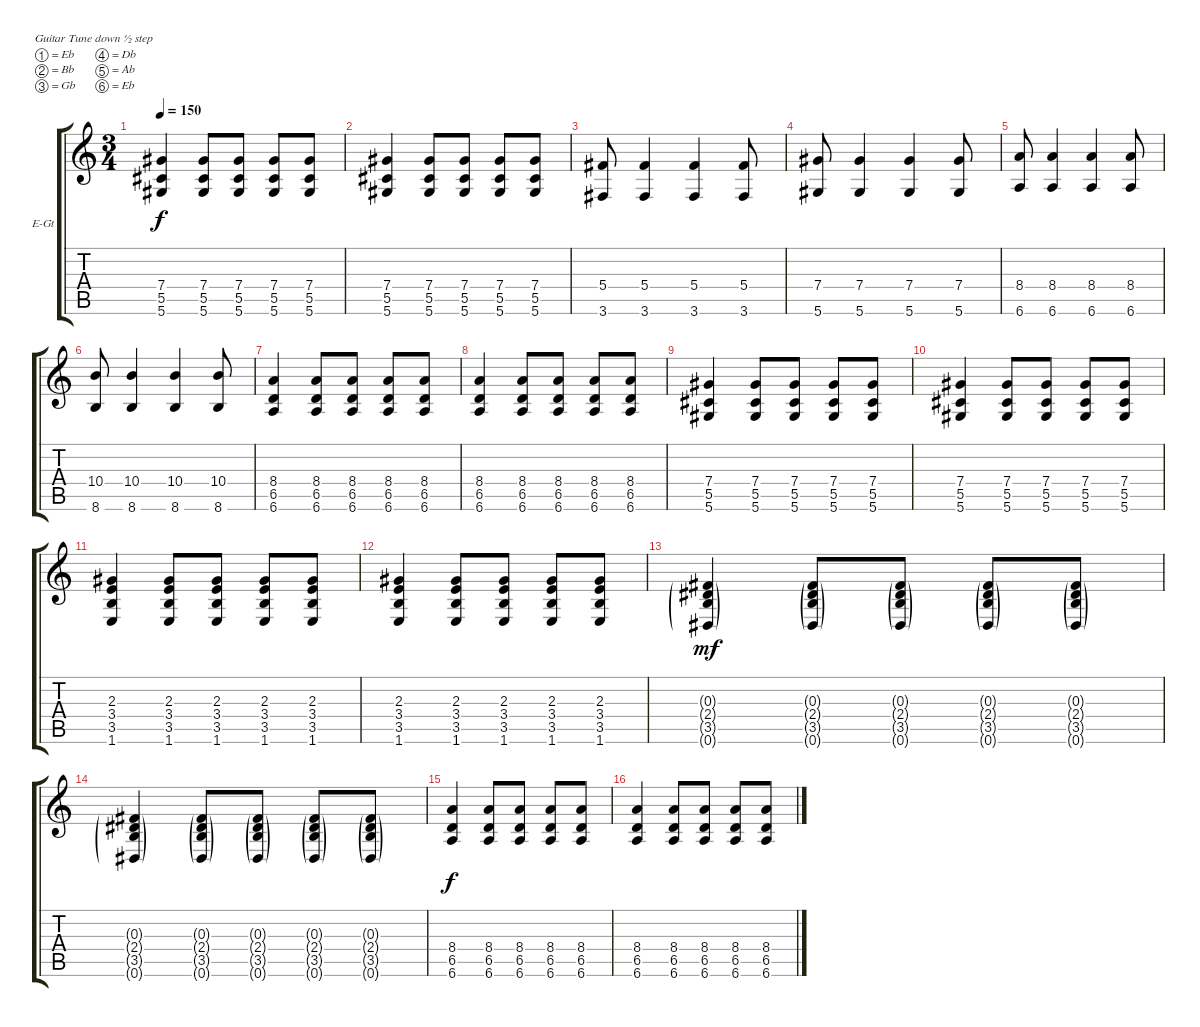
\defaultSystemsLayout 4
\bracketExtendMode groupsimilarinstruments
\firstSystemTrackNameOrientation horizontal
\otherSystemsTrackNameOrientation horizontal
\track ("Mark distorition" "E-Gt") {instrument distortionguitar}
\staff {score tabs}
\tuning (Eb4 Bb3 Gb3 Db3 Ab2 Eb2)
\ts (3 4)
\tempo 150
\clef g2
\ks c
(5.6 5.5 7.4).4{dy f} (5.6 5.5 7.4).8 (5.6 5.5 7.4).8 (5.6 5.5 7.4).8 (5.6 5.5 7.4).8 |
(5.6 5.5 7.4).4 (5.6 5.5 7.4).8 (5.6 5.5 7.4).8 (5.6 5.5 7.4).8 (5.6 5.5 7.4).8 |
(3.6 5.4).8 (3.6 5.4).4 (3.6 5.4).4 (3.6 5.4).8 |
(5.6 7.4).8 (5.6 7.4).4 (5.6 7.4).4 (5.6 7.4).8 |
(6.6 8.4).8 (6.6 8.4).4 (6.6 8.4).4 (6.6 8.4).8 |
(8.6 10.4).8 (8.6 10.4).4 (8.6 10.4).4 (8.6 10.4).8 |
(6.6 6.5 8.4).4 (6.6 6.5 8.4).8 (6.6 6.5 8.4).8 (6.6 6.5 8.4).8 (6.6 6.5 8.4).8 |
(6.6 6.5 8.4).4 (6.6 6.5 8.4).8 (6.6 6.5 8.4).8 (6.6 6.5 8.4).8 (6.6 6.5 8.4).8 |
(5.6 5.5 7.4).4 (5.6 5.5 7.4).8 (5.6 5.5 7.4).8 (5.6 5.5 7.4).8 (5.6 5.5 7.4).8 |
(5.6 5.5 7.4).4 (5.6 5.5 7.4).8 (5.6 5.5 7.4).8 (5.6 5.5 7.4).8 (5.6 5.5 7.4).8 |
(1.6 3.5 3.4 2.3).4 (1.6 3.5 3.4 2.3).8 (1.6 3.5 3.4 2.3).8 (1.6 3.5 3.4 2.3).8 (1.6 3.5 3.4 2.3).8 |
(1.6 3.5 3.4 2.3).4 (1.6 3.5 3.4 2.3).8 (1.6 3.5 3.4 2.3).8 (1.6 3.5 3.4 2.3).8 (1.6 3.5 3.4 2.3).8 |
(0.6{g} 3.5{g} 2.4{g} 0.3{g}).4{dy mf} (0.6{g} 3.5{g} 2.4{g} 0.3{g}).8 (0.6{g} 3.5{g} 2.4{g} 0.3{g}).8 (0.6{g} 3.5{g} 2.4{g} 0.3{g}).8 (0.6{g} 3.5{g} 2.4{g} 0.3{g}).8 |
(0.6{g} 3.5{g} 2.4{g} 0.3{g}).4 (0.6{g} 3.5{g} 2.4{g} 0.3{g}).8 (0.6{g} 3.5{g} 2.4{g} 0.3{g}).8 (0.6{g} 3.5{g} 2.4{g} 0.3{g}).8 (0.6{g} 3.5{g} 2.4{g} 0.3{g}).8 |
(6.6 6.5 8.4).4{dy f} (6.6 6.5 8.4).8 (6.6 6.5 8.4).8 (6.6 6.5 8.4).8 (6.6 6.5 8.4).8 |
(6.6 6.5 8.4).4 (6.6 6.5 8.4).8 (6.6 6.5 8.4).8 (6.6 6.5 8.4).8 (6.6 6.5 8.4).8
